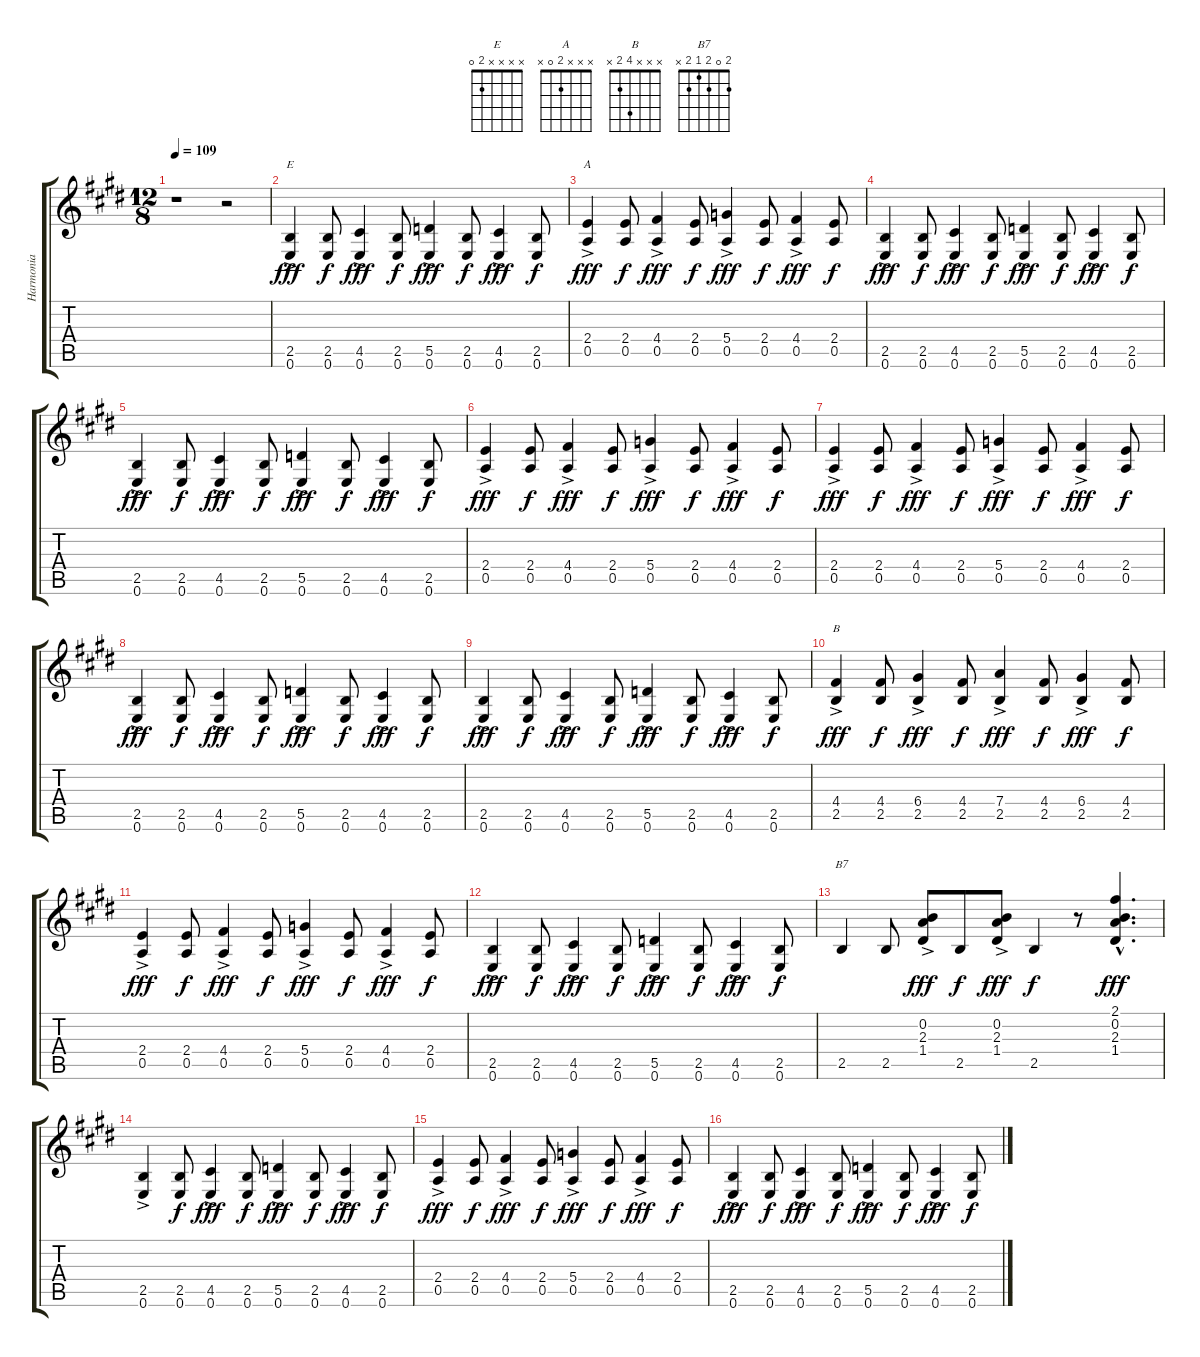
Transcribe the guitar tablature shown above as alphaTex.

\track ("Harmonia" "Harmonia") {instrument acousticguitarsteel}
\staff {score tabs}
\tuning (E4 B3 G3 D3 A2 E2) {hide}
\chord ("E" x x x x 2 0)
\chord ("A" x x x 2 0 x)
\chord ("B" x x x 4 2 x)
\chord ("B7" 2 0 2 1 2 x)
\ts (12 8)
\tempo 109
\clef g2
\ks e
r.1{dy fff instrument acousticguitarsteel} r.2 |
(2.5{ac} 0.6).4{ch "E"} (2.5 0.6).8{dy f} (4.5{ac} 0.6).4{dy fff} (2.5 0.6).8{dy f} (5.5{ac} 0.6).4{dy fff} (2.5 0.6).8{dy f} (4.5{ac} 0.6).4{dy fff} (2.5 0.6).8{dy f} |
(2.4{ac} 0.5).4{ch "A" dy fff} (2.4 0.5).8{dy f} (4.4{ac} 0.5).4{dy fff} (2.4 0.5).8{dy f} (5.4{ac} 0.5).4{dy fff} (2.4 0.5).8{dy f} (4.4{ac} 0.5).4{dy fff} (2.4 0.5).8{dy f} |
(2.5{ac} 0.6).4{dy fff} (2.5 0.6).8{dy f} (4.5{ac} 0.6).4{dy fff} (2.5 0.6).8{dy f} (5.5{ac} 0.6).4{dy fff} (2.5 0.6).8{dy f} (4.5{ac} 0.6).4{dy fff} (2.5 0.6).8{dy f} |
(2.5{ac} 0.6).4{dy fff} (2.5 0.6).8{dy f} (4.5{ac} 0.6).4{dy fff} (2.5 0.6).8{dy f} (5.5{ac} 0.6).4{dy fff} (2.5 0.6).8{dy f} (4.5{ac} 0.6).4{dy fff} (2.5 0.6).8{dy f} |
(2.4{ac} 0.5).4{dy fff} (2.4 0.5).8{dy f} (4.4{ac} 0.5).4{dy fff} (2.4 0.5).8{dy f} (5.4{ac} 0.5).4{dy fff} (2.4 0.5).8{dy f} (4.4{ac} 0.5).4{dy fff} (2.4 0.5).8{dy f} |
(2.4{ac} 0.5).4{dy fff} (2.4 0.5).8{dy f} (4.4{ac} 0.5).4{dy fff} (2.4 0.5).8{dy f} (5.4{ac} 0.5).4{dy fff} (2.4 0.5).8{dy f} (4.4{ac} 0.5).4{dy fff} (2.4 0.5).8{dy f} |
(2.5{ac} 0.6).4{dy fff} (2.5 0.6).8{dy f} (4.5{ac} 0.6).4{dy fff} (2.5 0.6).8{dy f} (5.5{ac} 0.6).4{dy fff} (2.5 0.6).8{dy f} (4.5{ac} 0.6).4{dy fff} (2.5 0.6).8{dy f} |
(2.5{ac} 0.6).4{dy fff} (2.5 0.6).8{dy f} (4.5{ac} 0.6).4{dy fff} (2.5 0.6).8{dy f} (5.5{ac} 0.6).4{dy fff} (2.5 0.6).8{dy f} (4.5{ac} 0.6).4{dy fff} (2.5 0.6).8{dy f} |
(4.4{ac} 2.5).4{ch "B" dy fff} (4.4 2.5).8{dy f} (6.4{ac} 2.5).4{dy fff} (4.4 2.5).8{dy f} (7.4{ac} 2.5).4{dy fff} (4.4 2.5).8{dy f} (6.4{ac} 2.5).4{dy fff} (4.4 2.5).8{dy f} |
(2.4{ac} 0.5).4{dy fff} (2.4 0.5).8{dy f} (4.4{ac} 0.5).4{dy fff} (2.4 0.5).8{dy f} (5.4{ac} 0.5).4{dy fff} (2.4 0.5).8{dy f} (4.4{ac} 0.5).4{dy fff} (2.4 0.5).8{dy f} |
(2.5{ac} 0.6).4{dy fff} (2.5 0.6).8{dy f} (4.5{ac} 0.6).4{dy fff} (2.5 0.6).8{dy f} (5.5{ac} 0.6).4{dy fff} (2.5 0.6).8{dy f} (4.5{ac} 0.6).4{dy fff} (2.5 0.6).8{dy f} |
2.5.4{ch "B7"} 2.5.8 (0.2{ac} 2.3 1.4).8{dy fff} 2.5.8{dy f} (0.2{ac} 2.3 1.4).8{dy fff} 2.5.4{dy f} r.8 (2.1{hac} 0.2{hac} 2.3{hac} 1.4{hac}).4{d dy fff} |
(2.5{ac} 0.6).4 (2.5 0.6).8{dy f} (4.5{ac} 0.6).4{dy fff} (2.5 0.6).8{dy f} (5.5{ac} 0.6).4{dy fff} (2.5 0.6).8{dy f} (4.5{ac} 0.6).4{dy fff} (2.5 0.6).8{dy f} |
(2.4{ac} 0.5).4{dy fff} (2.4 0.5).8{dy f} (4.4{ac} 0.5).4{dy fff} (2.4 0.5).8{dy f} (5.4{ac} 0.5).4{dy fff} (2.4 0.5).8{dy f} (4.4{ac} 0.5).4{dy fff} (2.4 0.5).8{dy f} |
(2.5{ac} 0.6).4{dy fff} (2.5 0.6).8{dy f} (4.5{ac} 0.6).4{dy fff} (2.5 0.6).8{dy f} (5.5{ac} 0.6).4{dy fff} (2.5 0.6).8{dy f} (4.5{ac} 0.6).4{dy fff} (2.5 0.6).8{dy f}
